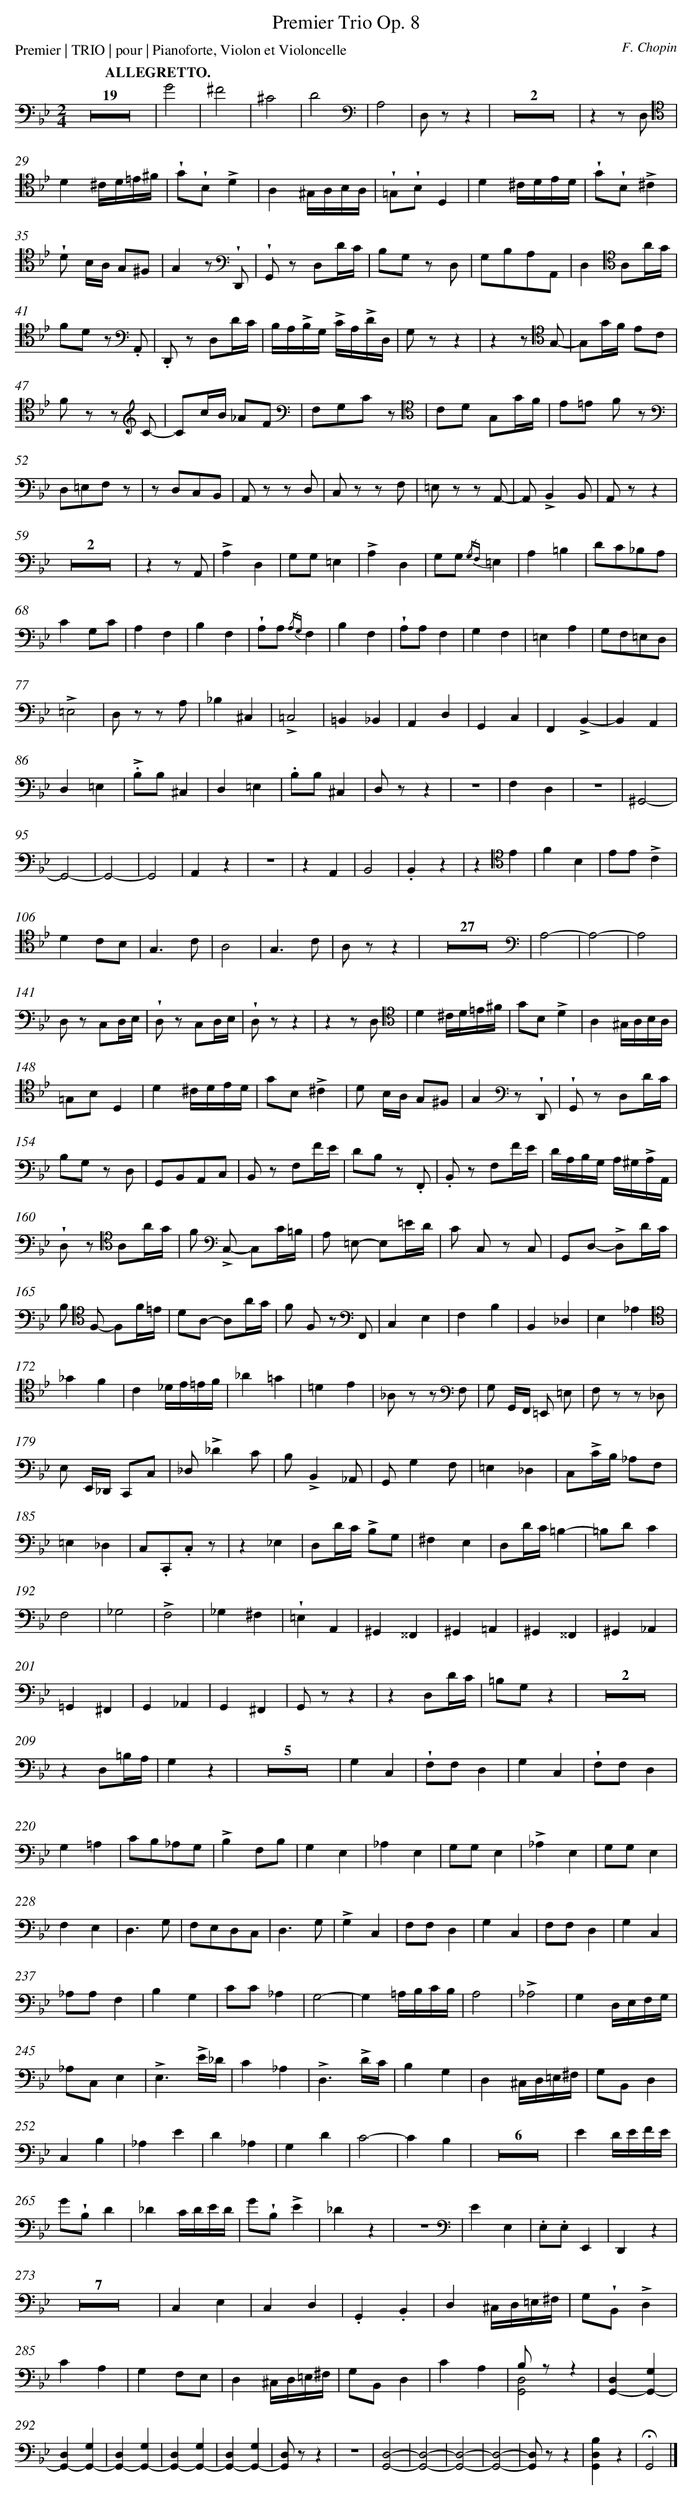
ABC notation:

X:1
T: Premier Trio Op. 8
C: F. Chopin
L: 1/8
M: 2/4
P: Premier | TRIO | pour | Pianoforte, Violon et Violoncelle
Q: "ALLEGRETTO."
K: Bb clef=bass
Z19 |
G4 |
^F4 |
^C4 |
D4[K:clef=bass] |
A,4 |
D, zz2 |
Z2 |
z2z D,[K:clef=tenor] |
D2^C/D/=E/^F/ |
!wedge!G!wedge!B,!accent!D2 |
A,2^G,/A,/B,/A,/ |
!wedge!=G,!wedge!B,D,2 |
D2^C/D/E/D/ |
!wedge!G!wedge!B,!accent!^C2 |
!wedge!D B,/A,/ G,^F, |
G,2z[K:clef=bass] !wedge!D,, |
!wedge!G,, z D,D/C/ |
B,G, z D, |
G,B,A,A,, |
D,2[K:clef=tenor]A,A/G/ |
FD z[K:clef=bass] .A,, |
.D,, z D,D/C/ |
B,/A,/!accent!B,/G,/ !accent!C/A,/!accent!D/D,/ |
G, zz2 |
z2z[K:clef=tenor] G,- |
G,G/F/ EC |
F z z[K:clef=treble] C- |
Cc/B/ _AF[K:clef=bass] |
F,G,C z[K:clef=tenor] |
CD G,G/F/ |
E=E F z[K:clef=bass] |
D,=E,F, z |
z D,C,B,, |
A,, z z D, |
C, z z F, |
=E, z z A,,- |
A,,!accent!B,,2B,, |
A,, zz2 |
Z2 |
z2z A,, |
!accent!A,2D,2 |
G,G,=E,2 |
!accent!A,2D,2 |
G,G, {/G,F,}=E,2 |
A,2=B,2 |
DC_B,A, |
C2G,C |
A,2F,2 |
B,2F,2 |
!wedge!A,A, {/A,G,}F,2 |
B,2F,2 |
!wedge!A,A,F,2 |
G,2F,2 |
=E,2A,2 |
G,F,=E,D, |
!accent!=E,4 |
D, z z A, |
_B,2^C,2 |
!accent!=C,4 |
=B,,2_B,,2 |
A,,2D,2 |
G,,2C,2 |
F,,2!accent!B,,2- |
B,,2A,,2 |
D,2=E,2 |
.!accent!B,B,^C,2 |
D,2=E,2 |
.B,B,^C,2 |
D, zz2 |
z4 |
F,2D,2 |
z4 |
^G,,4- |
G,,4- |
G,,4- |
G,,4 |
A,,2z2 |
z4 |
z2A,,2 |
B,,4 |
.B,,2z2 |
z2[K:clef=tenor]E2 |
F2B,2 |
EE!accent!C2 |
D2CB, |
G,3C |
A,4 |
G,3C |
A, zz2 |
Z27 |
[K:clef=bass]A,4- |
A,4- |
A,4 |
D, z C,D,/E,/ |
!wedge!D, z C,D,/E,/ |
!wedge!D, zz2 |
z2z D,[K:clef=tenor] |
D2^C/D/=E/^F/ |
GB,!accent!D2 |
A,2^G,/A,/B,/A,/ |
=G,B,D,2 |
D2^C/D/E/D/ |
GB,!accent!^C2 |
D B,/A,/ G,^F, |
G,2[K:clef=bass]z !wedge!D,, |
!wedge!G,, z D,D/C/ |
B,G, z D, |
G,,B,,A,,C, |
B,, z F,F/E/ |
DB, z .F,, |
.B,, z F,F/E/ |
D/A,/B,/G,/ A,/^G,/!accent!A,/A,,/ |
!wedge!D, z[K:clef=tenor] A,A/G/ |
F[K:clef=bass] !accent!C,- C,C/=B,/ |
A, =E,- E,=E/D/ |
C C, z C, |
G,,D,- !accent!D,D/C/ |
B,[K:clef=tenor] F,- F,F/=E/ |
DA,- A,A/G/ |
F F, z[K:clef=bass] F,, |
C,2E,2 |
F,2B,2 |
B,,2_D,2 |
E,2_A,2[K:clef=tenor] |
_G2F2 |
C2_D/E/=E/F/ |
_A2=G2 |
=D2E2 |
_A, z z[K:clef=bass] F, |
G, G,,/F,,/ =E,, =E, |
F, z z _D, |
E, E,,/_D,,/ C,,C, |
_D,!accent!_D2C |
B,!accent!B,,2_A,, |
G,,G,2F, |
=E,2_D,2 |
C,!accent!C/B,/ _A,F, |
=E,2_D,2 |
C,.C,,.C, z |
z2_E,2 |
D,D/C/ !accent!B,G, |
^F,2E,2 |
D,D/C/=B,2- |
=B,DC2 |
F,4 |
_G,4 |
!accent!F,4 |
_G,2^F,2 |
!wedge!=E,2A,,2 |
^G,,2^^F,,2 |
^G,,2=A,,2 |
^G,,2^^F,,2 |
^G,,2_A,,2 |
=G,,2^F,,2 |
G,,2_A,,2 |
G,,2^F,,2 |
G,, zz2 |
z2D,D/C/ |
=B,G,z2 |
Z2 |
z2D,=B,/A,/ |
G,2z2 |
Z5 |
G,2C,2 |
!wedge!F,F,D,2 |
G,2C,2 |
!wedge!F,F,D,2 |
G,2=A,2 |
CB,_A,G, |
!accent!B,2F,B, |
G,2E,2 |
_A,2E,2 |
G,G,E,2 |
!accent!_A,2E,2 |
G,G,E,2 |
F,2E,2 |
D,3G, |
F,E,D,C, |
D,3G, |
!accent!G,2C,2 |
F,F,D,2 |
G,2C,2 |
F,F,D,2 |
G,2C,2 |
_A,A,F,2 |
B,2G,2 |
CC_A,2 |
G,4- |
G,2=A,/B,/C/B,/ |
A,4 |
!accent!_A,4 |
G,2D,/E,/F,/G,/ |
_A,C,E,2 |
!accent!E,3!accent!E/_D/ |
C2_A,2 |
!accent!D,3!accent!D/C/ |
B,2G,2 |
D,2^C,/D,/=E,/^F,/ |
G,B,,D,2 |
C,2B,2 |
_A,2E2 |
D2_A,2 |
G,2D2 |
C4- |
C2B,2 |
Z6 |
E2D/E/F/E/ |
G!wedge!B,D2 |
_D2C/D/E/D/ |
G!wedge!B,!accent!E2 |
_D2z2 |
z4[K:clef=bass] |
E2E,2 |
.E,.E,E,,2 |
D,,2z2 |
Z7 |
C,2E,2 |
C,2D,2 |
.G,,2.B,,2 |
D,2^C,/D,/=E,/^F,/ |
G,!wedge!B,,!accent!D,2 |
C2A,2 |
G,2F,E, |
D,2^C,/D,/=E,/^F,/ |
G,B,,D,2 |
C2A,2 |
B, zz2 & [D,4G,,4] |
[D,2G,,2-][G,2G,,2-] |
[D,2G,,2-][G,2G,,2-] |
[D,2G,,2-][G,2G,,2-] |
[D,2G,,2-][G,2G,,2-] |
[D,2G,,2-][G,2G,,2-] |
[D,G,,] zz2 |
z4 |
[D,4G,,4]- |
[D,4G,,4]- |
[D,4G,,4]- |
[D,4G,,4]- |
[D,G,,] zz2 |
[B,2D,2G,,2]z2 |
!fermata!G,,4 |]
